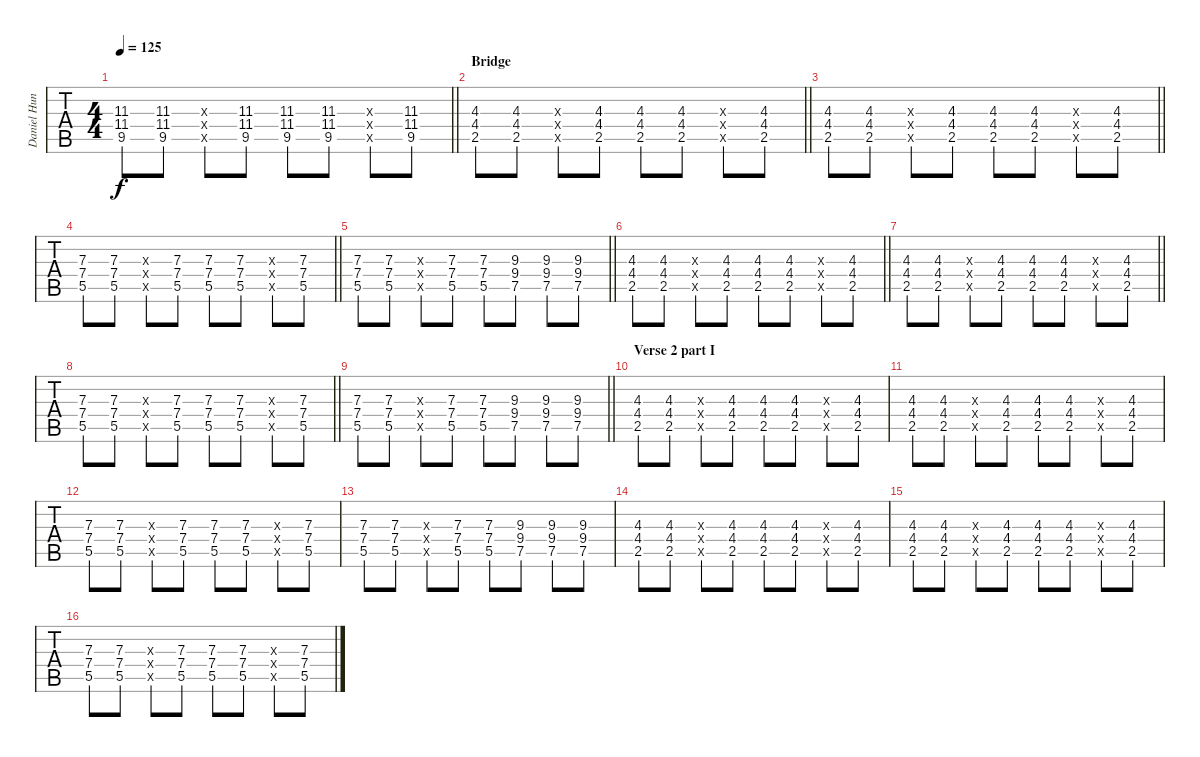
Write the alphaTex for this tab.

\track ("Daniel Hunt" "Daniel Hun") {instrument acousticguitarsteel}
\staff {tabs}
\tuning (E4 B3 G3 D3 A2 E2) {hide}
\ts (4 4)
\tempo 125
\clef g2
\barLineRight lightlight
\ks c
(11.3 11.4 9.5).8{dy f} (11.3 11.4 9.5).8 (11.3{x} 11.4{x} 9.5{x}).8 (11.3 11.4 9.5).8 (11.3 11.4 9.5).8 (11.3 11.4 9.5).8 (11.3{x} 11.4{x} 9.5{x}).8 (11.3 11.4 9.5).8 |
\section ("" "Bridge")
\barLineRight lightlight
(4.3 4.4 2.5).8 (4.3 4.4 2.5).8 (0.3{x} 0.4{x} 0.5{x}).8 (4.3 4.4 2.5).8 (4.3 4.4 2.5).8 (4.3 4.4 2.5).8 (0.3{x} 0.4{x} 0.5{x}).8 (4.3 4.4 2.5).8 |
\barLineRight lightlight
(4.3 4.4 2.5).8 (4.3 4.4 2.5).8 (0.3{x} 0.4{x} 0.5{x}).8 (4.3 4.4 2.5).8 (4.3 4.4 2.5).8 (4.3 4.4 2.5).8 (0.3{x} 0.4{x} 0.5{x}).8 (4.3 4.4 2.5).8 |
\barLineRight lightlight
(7.3 7.4 5.5).8 (7.3 7.4 5.5).8 (7.3{x} 7.4{x} 5.5{x}).8 (7.3 7.4 5.5).8 (7.3 7.4 5.5).8 (7.3 7.4 5.5).8 (7.3{x} 7.4{x} 5.5{x}).8 (7.3 7.4 5.5).8 |
\barLineRight lightlight
(7.3 7.4 5.5).8 (7.3 7.4 5.5).8 (7.3{x} 7.4{x} 5.5{x}).8 (7.3 7.4 5.5).8 (7.3 7.4 5.5).8 (9.3 9.4 7.5).8 (9.3 9.4 7.5).8 (9.3 9.4 7.5).8 |
\barLineRight lightlight
(4.3 4.4 2.5).8 (4.3 4.4 2.5).8 (0.3{x} 0.4{x} 0.5{x}).8 (4.3 4.4 2.5).8 (4.3 4.4 2.5).8 (4.3 4.4 2.5).8 (0.3{x} 0.4{x} 0.5{x}).8 (4.3 4.4 2.5).8 |
\barLineRight lightlight
(4.3 4.4 2.5).8 (4.3 4.4 2.5).8 (0.3{x} 0.4{x} 0.5{x}).8 (4.3 4.4 2.5).8 (4.3 4.4 2.5).8 (4.3 4.4 2.5).8 (0.3{x} 0.4{x} 0.5{x}).8 (4.3 4.4 2.5).8 |
\barLineRight lightlight
(7.3 7.4 5.5).8 (7.3 7.4 5.5).8 (7.3{x} 7.4{x} 5.5{x}).8 (7.3 7.4 5.5).8 (7.3 7.4 5.5).8 (7.3 7.4 5.5).8 (7.3{x} 7.4{x} 5.5{x}).8 (7.3 7.4 5.5).8 |
\barLineRight lightlight
(7.3 7.4 5.5).8 (7.3 7.4 5.5).8 (7.3{x} 7.4{x} 5.5{x}).8 (7.3 7.4 5.5).8 (7.3 7.4 5.5).8 (9.3 9.4 7.5).8 (9.3 9.4 7.5).8 (9.3 9.4 7.5).8 |
\section ("" "Verse 2 part I")
(4.3 4.4 2.5).8 (4.3 4.4 2.5).8 (0.3{x} 0.4{x} 0.5{x}).8 (4.3 4.4 2.5).8 (4.3 4.4 2.5).8 (4.3 4.4 2.5).8 (0.3{x} 0.4{x} 0.5{x}).8 (4.3 4.4 2.5).8 |
(4.3 4.4 2.5).8 (4.3 4.4 2.5).8 (0.3{x} 0.4{x} 0.5{x}).8 (4.3 4.4 2.5).8 (4.3 4.4 2.5).8 (4.3 4.4 2.5).8 (0.3{x} 0.4{x} 0.5{x}).8 (4.3 4.4 2.5).8 |
(7.3 7.4 5.5).8 (7.3 7.4 5.5).8 (7.3{x} 7.4{x} 5.5{x}).8 (7.3 7.4 5.5).8 (7.3 7.4 5.5).8 (7.3 7.4 5.5).8 (7.3{x} 7.4{x} 5.5{x}).8 (7.3 7.4 5.5).8 |
(7.3 7.4 5.5).8 (7.3 7.4 5.5).8 (7.3{x} 7.4{x} 5.5{x}).8 (7.3 7.4 5.5).8 (7.3 7.4 5.5).8 (9.3 9.4 7.5).8 (9.3 9.4 7.5).8 (9.3 9.4 7.5).8 |
(4.3 4.4 2.5).8 (4.3 4.4 2.5).8 (0.3{x} 0.4{x} 0.5{x}).8 (4.3 4.4 2.5).8 (4.3 4.4 2.5).8 (4.3 4.4 2.5).8 (0.3{x} 0.4{x} 0.5{x}).8 (4.3 4.4 2.5).8 |
(4.3 4.4 2.5).8 (4.3 4.4 2.5).8 (0.3{x} 0.4{x} 0.5{x}).8 (4.3 4.4 2.5).8 (4.3 4.4 2.5).8 (4.3 4.4 2.5).8 (0.3{x} 0.4{x} 0.5{x}).8 (4.3 4.4 2.5).8 |
(7.3 7.4 5.5).8 (7.3 7.4 5.5).8 (7.3{x} 7.4{x} 5.5{x}).8 (7.3 7.4 5.5).8 (7.3 7.4 5.5).8 (7.3 7.4 5.5).8 (7.3{x} 7.4{x} 5.5{x}).8 (7.3 7.4 5.5).8
